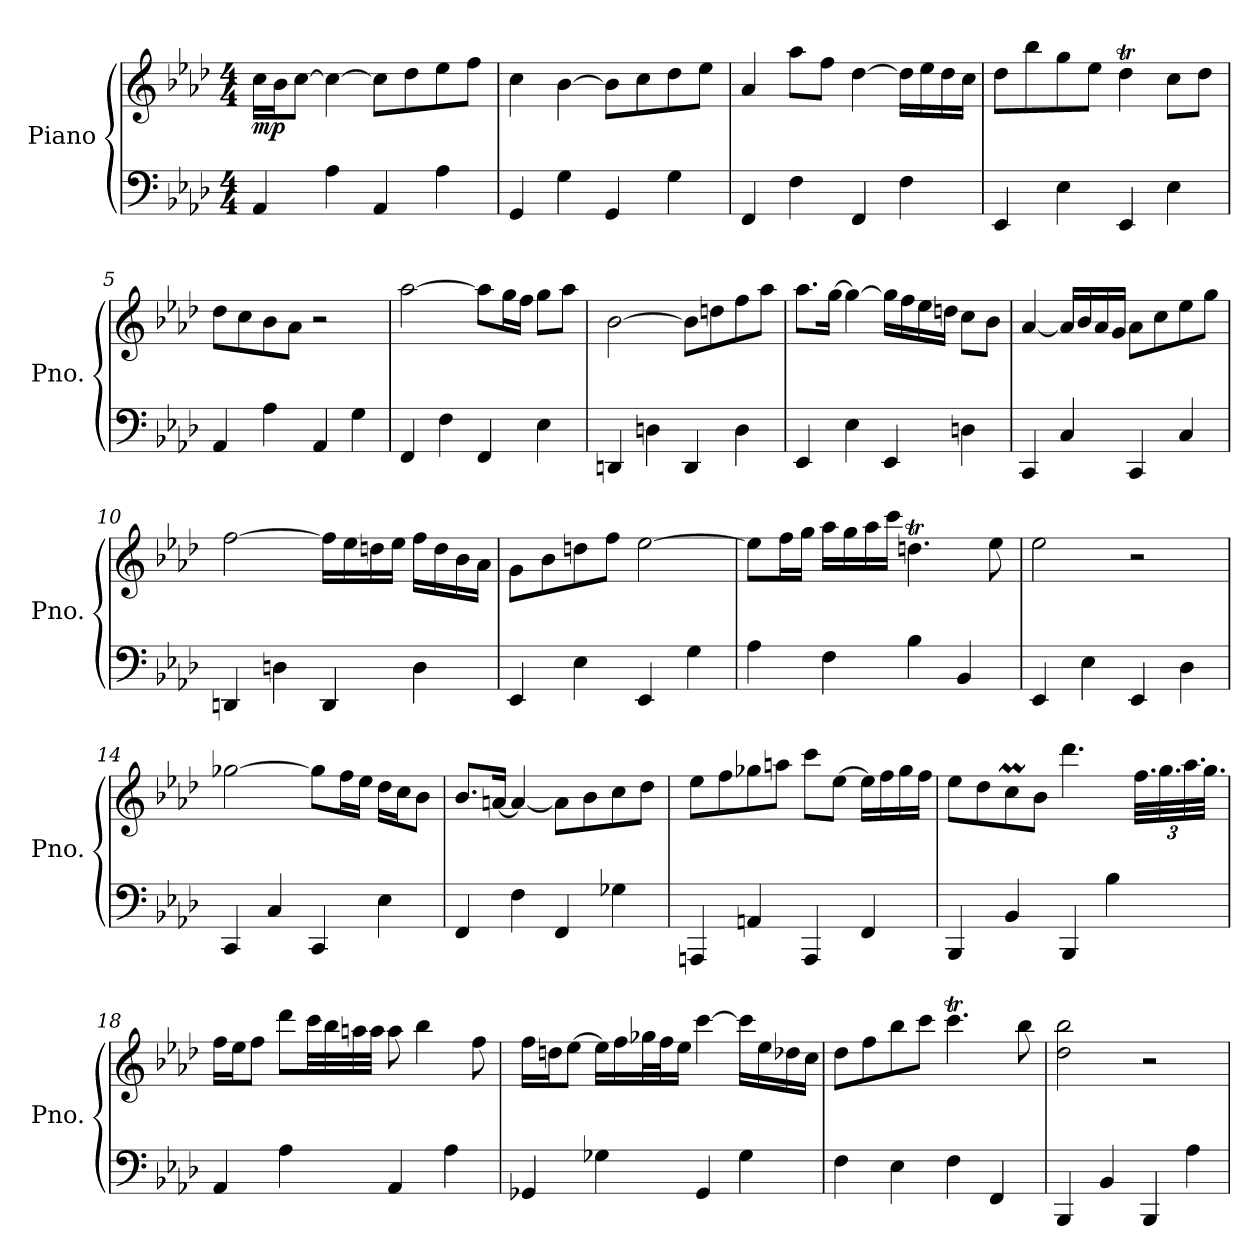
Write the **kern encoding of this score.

**kern	**kern	**dynam
*part1	*part1	*part1
*staff2	*staff1	*staff1/2
*I"Piano	*	*
*I'Pno.	*	*
*clefF4	*clefG2	*
*k[b-e-a-d-]	*k[b-e-a-d-]	*
*M4/4	*M4/4	*
*MM56	*MM56	*
=1	=1	=1
!	!	!LO:DY:b
4AA-/	16cc\LL	mp
.	16b-\J	.
.	[8cc\J	.
4A-\	4cc\_	.
4AA-/	8cc\L]	.
.	8dd-\	.
4A-\	8ee-\	.
.	8ff\J	.
=2	=2	=2
4GG/	4cc\	.
4G\	[4b-\	.
4GG/	8b-\L]	.
.	8cc\	.
4G\	8dd-\	.
.	8ee-\J	.
=3	=3	=3
4FF/	4a-/	.
4F\	8aa-\L	.
.	8ff\J	.
4FF/	[4dd-\	.
4F\	16dd-\LL]	.
.	16ee-\	.
.	16dd-\	.
.	16cc\JJ	.
=4	=4	=4
4EE-/	8dd-\L	.
.	8bb-\	.
4E-\	8gg\	.
.	8ee-\J	.
4EE-/	4dd-T\	.
4E-\	8cc\L	.
.	8dd-\J	.
=5	=5	=5
4AA-/	8dd-\L	.
.	8cc\	.
4A-\	8b-\	.
.	8a-\J	.
4AA-/	2r	.
4G\	.	.
!!LO:LB:g=z
=6	=6	=6
4FF/	[2aa-\	.
4F\	.	.
4FF/	8aa-\L]	.
.	16gg\L	.
.	16ff\JJ	.
4E-\	8gg\L	.
.	8aa-\J	.
=7	=7	=7
4DDn/	[2b-\	.
4Dn\	.	.
4DD/	8b-\L]	.
.	8ddn\	.
4D\	8ff\	.
.	8aa-\J	.
=8	=8	=8
4EE-/	8.aa-\L	.
.	[16gg\Jk	.
4E-\	4gg\_	.
4EE-/	16gg\LL]	.
.	16ff\	.
.	16ee-\	.
.	16ddn\JJ	.
4Dn\	8cc\L	.
.	8b-\J	.
=9	=9	=9
4CC/	[4a-/	.
4C/	16a-/LL]	.
.	16b-/	.
.	16a-/	.
.	16g/JJ	.
4CC/	8a-\L	.
.	8cc\	.
4C/	8ee-\	.
.	8gg\J	.
!!LO:LB:g=z
=10	=10	=10
4DDn/	[2ff\	.
4Dn\	.	.
4DD/	16ff\LL]	.
.	16ee-\	.
.	16ddn\	.
.	16ee-\JJ	.
4D\	16ff\LL	.
.	16dd\	.
.	16b-\	.
.	16a-\JJ	.
=11	=11	=11
4EE-/	8g\L	.
.	8b-\	.
4E-\	8ddn\	.
.	8ff\J	.
4EE-/	[2ee-\	.
4G\	.	.
=12	=12	=12
4A-\	8ee-\L]	.
.	16ff\L	.
.	16gg\JJ	.
4F\	16aa-\LL	.
.	16gg\	.
.	16aa-\	.
.	16ccc\JJ	.
4B-\	4.ddnt\	.
4BB-/	.	.
.	8ee-\	.
=13	=13	=13
4EE-/	2ee-\	.
4E-\	.	.
4EE-/	2r	.
4D-\	.	.
=14	=14	=14
4CC/	[2gg-X\	.
4C/	.	.
4CC/	8gg-\L]	.
.	16ff\L	.
.	16ee-\JJ	.
4E-\	16dd-\LL	.
.	16cc\J	.
.	8b-\J	.
!!LO:LB:g=z
=15	=15	=15
4FF/	8.b-/L	.
.	[16an/Jk	.
4F\	4a/_	.
4FF/	8a\L]	.
.	8b-\	.
4G-X\	8cc\	.
.	8dd-\J	.
=16	=16	=16
4AAAn/	8ee-\L	.
.	8ff\	.
4AAn/	8gg-X\	.
.	8aan\J	.
4AAA/	8ccc\L	.
.	[8ee-\J	.
4FF/	16ee-\LL]	.
.	16ff\	.
.	16gg-\	.
.	16ff\JJ	.
=17	=17	=17
4BBB-/	8ee-\L	.
.	8dd-\	.
4BB-/	8ccm\	.
.	8b-\J	.
4BBB-/	4.ddd-\	.
4B-\	.	.
*	*Xbrackettup	*
.	48.ff\LLL	.
.	48.gg\	.
.	48.aa-\	.
.	48.gg\JJJ	.
!!LO:LB:g=z
=18	=18	=18
4AA-/	16ff\LL	.
.	16ee-\J	.
.	8ff\J	.
4A-\	8ddd-\L	.
.	32ccc\LL	.
.	32bb-\	.
.	32aan\	.
.	32aa\JJJ	.
4AA-/	8aa\	.
.	4bb-\	.
4A-\	.	.
.	8ff\	.
=19	=19	=19
4GG-X/	16ff\LL	.
.	16ddn\J	.
.	[8ee-\J	.
4G-X\	16ee-\LL]	.
.	16ff\	.
.	32gg-X\L	.
.	32ff\J	.
.	16ee-\JJ	.
4GG-/	[4ccc\	.
4G-\	16ccc\LL]	.
.	16ee-\	.
.	16dd-X\	.
.	16cc\JJ	.
=20	=20	=20
4F\	8dd-\L	.
.	8ff\	.
4E-\	8bb-\	.
.	8ccc\J	.
4F\	4.ccct\	.
4FF/	.	.
.	8bb-\	.
=21	=21	=21
4BBB-/	2dd-\ 2bb-\	.
4BB-/	.	.
4BBB-/	2r	.
4A-\	.	.
=	=	=
*-	*-	*-
